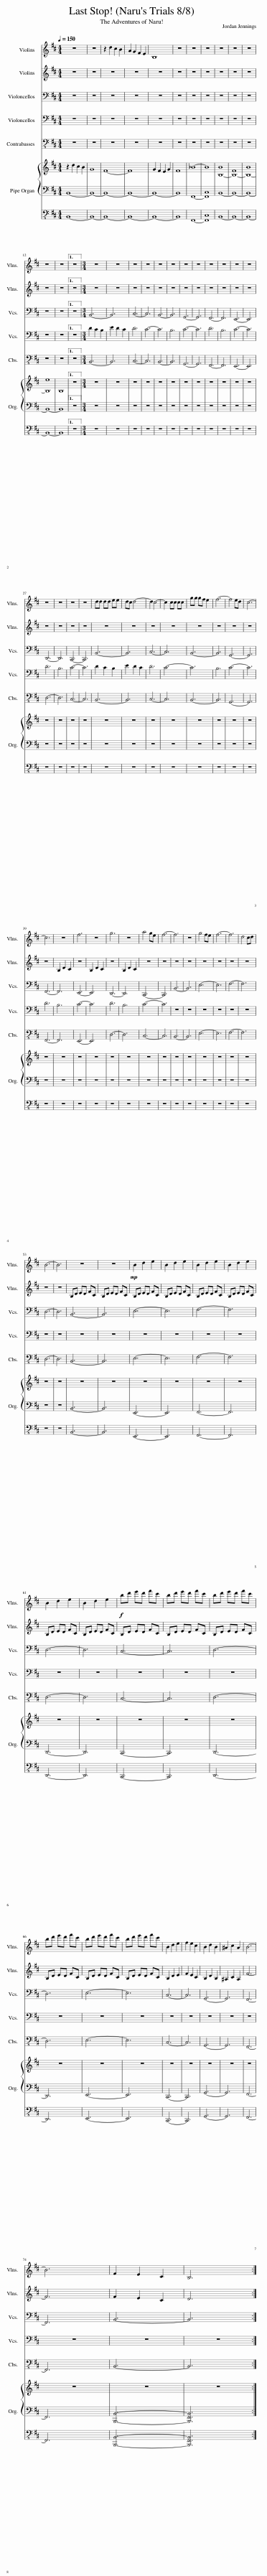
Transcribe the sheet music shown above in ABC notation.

X:1
%%score 1 2 3 4 5 { 6 | 7 | 8 }
L:1/8
Q:1/4=150
M:4/4
I:linebreak $
K:D
V:1 treble
V:2 treble
V:3 bass
V:4 bass
V:5 bass-8
V:6 treble
V:7 bass
V:8 bass-8
V:1
 z8 | z8 | z2 d2 c2 B2 | A2 G2 F2 E2 | B,8 | %5
 z8 | z8 | z8 | z8 | z8 | %10
 z8 |$ z8 | z8 |1 z8 ||[M:3/4] z6 | %15
 z6 | z6 | z6 | z6 | z6 | %20
 z6 | z6 | z6 | z6 | z6 | %25
 z6 |$ z6 | z6 | z6 | z6 | %30
 dd dd ee | dc d4- | d2 c4- | c2 cc cc | gg gf e2 | %35
 f6- | f4 ed | c6- |$ c6 | z6 | %40
 f6 | z6 | g6 | z6 | a4 ge | %45
 f6- | f6 | z6 | g4 fe | f6- | %50
 f6 | d4 cd |$ B6- | B6 | z6 | %55
 z6 |!mp! B2 d2 e2 | B2 d2 e2 | B2 d2 e2 | B2 d2 e2 |$ %60
 B2 d2 e2 | B2 d2 e2 |!f! bd' e'd' f'c' | bd' e'd' f'c' | bd' e'd' f'c' |$ %65
 bd' e'd' f'c' | bd' e'd' f'c' | bd' e'd' f'c' | B2 d2 e2 | f2 e2 c2 | %70
 B2 d2 B2 | ^A2 c2 A2 | B6- |$ B6 | F2 E2 C2 | %75
 B,6 :| %76
V:2
 z8 | z8 | z8 | z8 | z8 | %5
 z8 | z8 | z8 | z8 | z8 | %10
 z8 |$ z8 | z8 |1 z8 ||[M:3/4] z6 | %15
 z6 | z6 | z6 | z6 | z6 | %20
 z6 | z6 | z6 | z6 | z6 | %25
 z6 |$ z6 | z6 | z6 | z6 | %30
 z6 | z6 | z6 | z6 | z6 | %35
 z6 | z6 | z6 |$ z6 | B,2 D2 C2 | %40
 z6 | B,2 D2 C2 | z6 | B,2 D2 C2 | z6 | %45
 z6 | z6 | z6 | z6 | z6 | %50
 z6 | z6 |$ z6 | z6 | B,D ED FC | %55
 B,D ED FC | B,D ED FC | B,D ED FC | B,D ED FC | B,D ED FC |$ %60
 B,D ED FC | B,D ED FC | B,D ED FC | B,D ED FC | B,D ED FC |$ %65
 B,D ED FC | B,D ED FC | B,D ED FC | B,2 D2 E2 | F2 E2 C2 | %70
 B,2 D2 B,2 | ^A,2 C2 A,2 | F6- |$ F6 | F2 E2 C2 | %75
 D6 :| %76
V:3
 z8 | z8 | z8 | z8 | z8 | %5
 z8 | z8 | z8 | z8 | z8 | %10
 z8 |$ z8 | z8 |1 z8 ||[M:3/4] B,,6- | %15
 B,,6 | C,6- | C,6 | B,,6- | B,,6 | %20
 G,,6- | G,,6 | F,,6- | F,,6 | E,,6- | %25
 E,,6 |$ D,,6- | D,,6 | C,,6- | C,,6 | %30
 B,,6- | B,,6 | C,6- | C,6 | B,,6- | %35
 B,,6 | G,,6- | G,,6 |$ F,,6- | F,,6 | %40
 E,,6- | E,,6 | D,,6- | D,,6 | C,,6- | %45
 C,,6 | B,,6- | B,,6 | E,6- | E,6 | %50
 F,6- | F,6 |$ D,6- | D,6 | B,,6- | %55
 B,,6 | E,6- | E,6 | F,6- | F,6 |$ %60
 D,6- | D,6 | C,6- | C,6 | D,6- |$ %65
 D,6 | E,6- | E,6 | C,6- | C,6 | %70
 G,,6- | G,,6 | F,,6- |$ F,,6 | B,,6- | %75
 B,,6 :| %76
V:4
 z8 | z8 | z8 | z8 | z8 | %5
 z8 | z8 | z8 | z8 | z8 | %10
 z8 |$ z8 | z8 |1 z8 ||[M:3/4] D2 C2 B,2 | %15
 E2 D2 C2 | D6 | C6- | C6 | B,6 | %20
 C6- | C6 | D6 | B,6 | C6- | %25
 C6 |$ D6 | B,6 | C6- | C6 | %30
 D2 C2 B,2 | E2 D2 C2 | D6 | C6- | C6 | %35
 B,6 | C6- | C6 |$ D6 | B,6 | %40
 C6- | C6 | D6 | B,6 | C6- | %45
 C6 | z6 | z6 | z6 | z6 | %50
 z6 | z6 |$ z6 | z6 | z6 | %55
 z6 | z6 | z6 | z6 | z6 |$ %60
 z6 | z6 | z6 | z6 | z6 |$ %65
 z6 | z6 | z6 | z6 | z6 | %70
 z6 | z6 | z6 |$ z6 | z6 | %75
 z6 :| %76
V:5
 z8 | z8 | z8 | z8 | z8 | %5
 z8 | z8 | z8 | z8 | z8 | %10
 z8 |$ z8 | z8 |1 z8 ||[M:3/4] B,,6- | %15
 B,,6 | C,6- | C,6 | B,,6- | B,,6 | %20
 G,,6- | G,,6 | F,,6- | F,,6 | E,,6- | %25
 E,,6 |$ D,6- | D,6 | C,6- | C,6 | %30
 B,,6- | B,,6 | C,6- | C,6 | B,,6- | %35
 B,,6 | G,,6- | G,,6 |$ F,,6- | F,,6 | %40
 E,,6- | E,,6 | D,6- | D,6 | C,6- | %45
 C,6 | B,,6- | B,,6 | E,6- | E,6 | %50
 F,6- | F,6 |$ D,6- | D,6 | B,,6- | %55
 B,,6 | E,6- | E,6 | F,6- | F,6 |$ %60
 D,6- | D,6 | C,6- | C,6 | D,6- |$ %65
 D,6 | E,6- | E,6 | C,6- | C,6 | %70
 G,,6- | G,,6 | F,,6- |$ F,,6 | B,,6- | %75
 B,,6 :| %76
V:6
 z2 d2 c2 B2 | G8 | F8- | F8 | G2 F2 E2 G2 | %5
 F8 | _B8- | B8 | [B,-B]8 | [B,-F]8 | %10
 [B,-B]8 |$ [B,e]8 | B,8 |1 z8 ||[M:3/4] z6 | %15
 z6 | z6 | z6 | z6 | z6 | %20
 z6 | z6 | z6 | z6 | z6 | %25
 z6 |$ z6 | z6 | z6 | z6 | %30
 z6 | z6 | z6 | z6 | z6 | %35
 z6 | z6 | z6 |$ z6 | z6 | %40
 z6 | z6 | z6 | z6 | z6 | %45
 z6 | z6 | z6 | z6 | z6 | %50
 z6 | z6 |$ z6 | z6 | z6 | %55
 z6 | z6 | z6 | z6 | z6 |$ %60
 z6 | z6 | z6 | z6 | z6 |$ %65
 z6 | z6 | z6 | z6 | z6 | %70
 z6 | z6 | z6 |$ z6 | z6 | %75
 z6 :| %76
V:7
 B,,8- | B,,8- | B,,8- | B,,8- | B,,8- | %5
 B,,8 | F,,8- | [F,,C,]8 | B,,8- | B,,8- | %10
 B,,8- |$ B,,8- | B,,8 |1 z8 ||[M:3/4] z6 | %15
 z6 | z6 | z6 | z6 | z6 | %20
 z6 | z6 | z6 | z6 | z6 | %25
 z6 |$ z6 | z6 | z6 | z6 | %30
 z6 | z6 | z6 | z6 | z6 | %35
 z6 | z6 | z6 |$ z6 | z6 | %40
 z6 | z6 | z6 | z6 | z6 | %45
 z6 | z6 | z6 | z6 | z6 | %50
 z6 | z6 |$ z6 | z6 | B,,6- | %55
 B,,6 | E,,6- | E,,6 | F,,6- | F,,6 |$ %60
 D,,6- | D,,6 | C,,6- | C,,6 | D,,6- |$ %65
 D,,6 | E,,6- | E,,6 | C,,6- | C,,6 | %70
 G,,6- | G,,6 | F,,6- |$ F,,6 | [B,,,B,,]6- | %75
 [B,,,F,,B,,]6 :| %76
V:8
 B,,8- | B,,8- | B,,8- | B,,8- | B,,8- | %5
 B,,8 | F,,8- | [F,,C,]8 | B,,8- | B,,8- | %10
 B,,8- |$ B,,8- | B,,8 |1 z8 ||[M:3/4] z6 | %15
 z6 | z6 | z6 | z6 | z6 | %20
 z6 | z6 | z6 | z6 | z6 | %25
 z6 |$ z6 | z6 | z6 | z6 | %30
 z6 | z6 | z6 | z6 | z6 | %35
 z6 | z6 | z6 |$ z6 | z6 | %40
 z6 | z6 | z6 | z6 | z6 | %45
 z6 | z6 | z6 | z6 | z6 | %50
 z6 | z6 |$ z6 | z6 | B,,6- | %55
 B,,6 | E,,6- | E,,6 | F,,6- | F,,6 |$ %60
 D,,6- | D,,6 | C,,6- | C,,6 | D,,6- |$ %65
 D,,6 | E,,6- | E,,6 | C,,6- | C,,6 | %70
 G,,6- | G,,6 | F,,6- |$ F,,6 | [B,,,B,,]6- | %75
 [B,,,F,,B,,]6 :| %76
